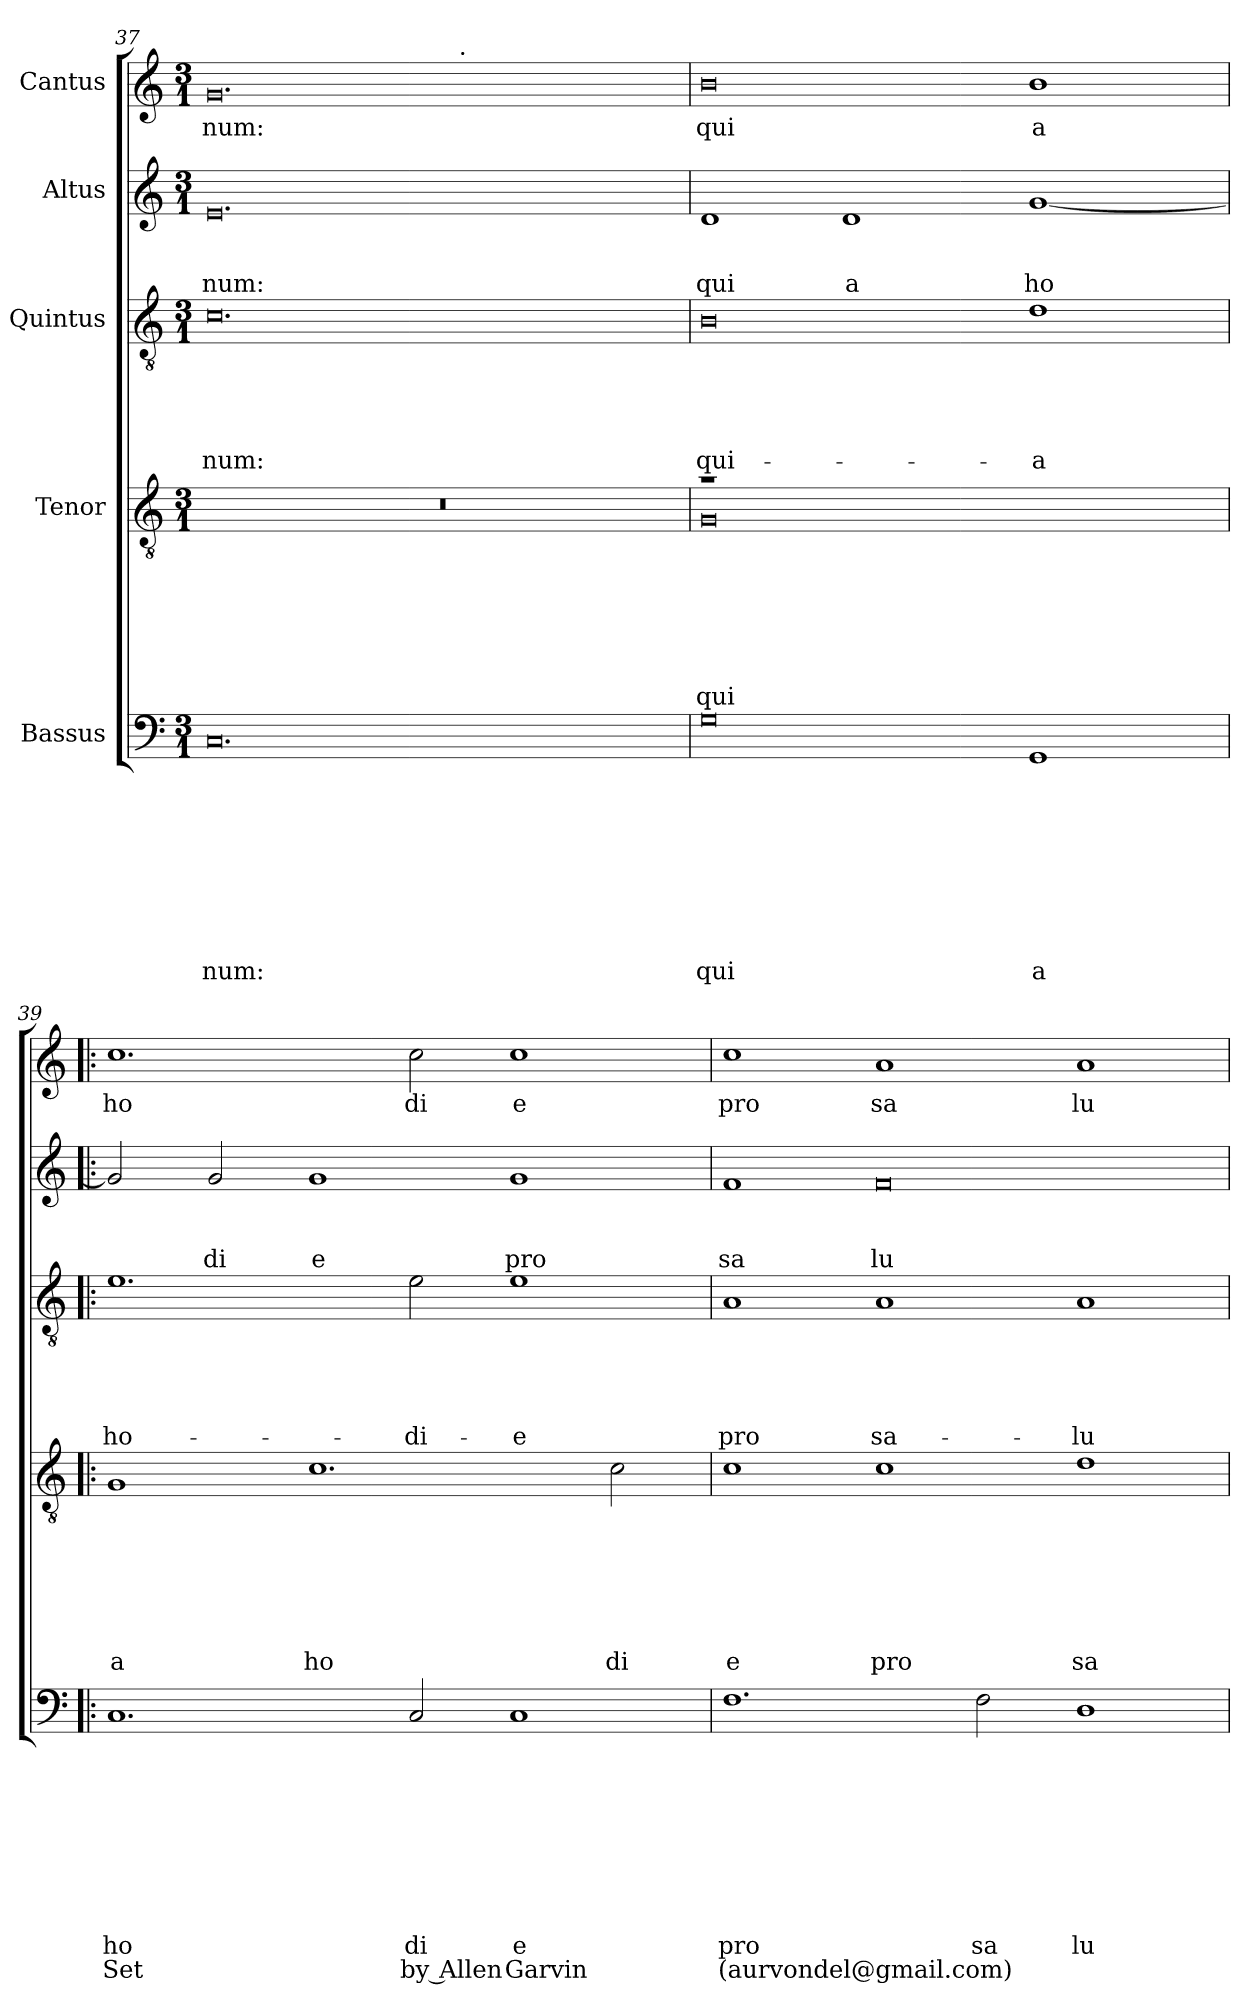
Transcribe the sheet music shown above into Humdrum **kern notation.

**kern	**text	**text	**text	**text	**text	**text	**text	**text	**text	**text	**kern	**text	**text	**text	**text	**text	**text	**text	**kern	**text	**text	**text	**text	**text	**kern	**text	**text	**text	**kern	**text
*part5	*part5	*part5	*part5	*part5	*part5	*part5	*part5	*part5	*part5	*part5	*part4	*part4	*part4	*part4	*part4	*part4	*part4	*part4	*part3	*part3	*part3	*part3	*part3	*part3	*part2	*part2	*part2	*part2	*part1	*part1
*staff5	*staff5	*staff5	*staff5	*staff5	*staff5	*staff5	*staff5	*staff5	*staff5	*staff5	*staff4	*staff4	*staff4	*staff4	*staff4	*staff4	*staff4	*staff4	*staff3	*staff3	*staff3	*staff3	*staff3	*staff3	*staff2	*staff2	*staff2	*staff2	*staff1	*staff1
*I"Bassus	*	*	*	*	*	*	*	*	*	*	*I"Tenor	*	*	*	*	*	*	*	*I"Quintus	*	*	*	*	*	*I"Altus	*	*	*	*I"Cantus	*
!!LO:LB:g=z
*clefF4	*	*	*	*	*	*	*	*	*	*	*clefGv2	*	*	*	*	*	*	*	*clefGv2	*	*	*	*	*	*clefG2	*	*	*	*clefG2	*
*k[]	*	*	*	*	*	*	*	*	*	*	*k[]	*	*	*	*	*	*	*	*k[]	*	*	*	*	*	*k[]	*	*	*	*k[]	*
*C:	*	*	*	*	*	*	*	*	*	*	*C:	*	*	*	*	*	*	*	*C:	*	*	*	*	*	*C:	*	*	*	*C:	*
*M3/1	*	*	*	*	*	*	*	*	*	*	*M3/1	*	*	*	*	*	*	*	*M3/1	*	*	*	*	*	*M3/1	*	*	*	*M3/1	*
=37	=37	=37	=37	=37	=37	=37	=37	=37	=37	=37	=37	=37	=37	=37	=37	=37	=37	=37	=37	=37	=37	=37	=37	=37	=37	=37	=37	=37	=37	=37
!	!	!	!	!	!	!	!	!	!LO:LY:b	!	!	!	!	!	!	!	!	!	!	!	!	!	!	!LO:LY:b	!	!	!	!LO:LY:b	!	!LO:LY:b
*	*	*	*	*	*	*	*	*	*	*	*	*	*	*	*	*	*	*	*	*	*	*	*	*	*	*	*	*	*^	*
0.C	.	.	.	.	.	.	.	.	-num:	.	0.r	.	.	.	.	.	.	.	0.c	.	.	.	.	num:	0.e	.	.	-num:	0.g	1ryy	num:
.	.	.	.	.	.	.	.	.	.	.	.	.	.	.	.	.	.	.	.	.	.	.	.	.	.	.	.	.	.	2ryy	.
.	.	.	.	.	.	.	.	.	.	.	.	.	.	.	.	.	.	.	.	.	.	.	.	.	.	.	.	.	.	32ryy	.
!	!	!	!	!	!	!	!	!	!	!	!	!	!	!	!	!	!	!	!	!	!	!	!	!	!	!	!	!	!	!LO:TX:a:t=.	!
.	.	.	.	.	.	.	.	.	.	.	.	.	.	.	.	.	.	.	.	.	.	.	.	.	.	.	.	.	.	1ryy	.
.	.	.	.	.	.	.	.	.	.	.	.	.	.	.	.	.	.	.	.	.	.	.	.	.	.	.	.	.	.	4...ryy	.
=38	=38	=38	=38	=38	=38	=38	=38	=38	=38	=38	=38	=38	=38	=38	=38	=38	=38	=38	=38	=38	=38	=38	=38	=38	=38	=38	=38	=38	=38	=38	=38
!	!	!	!	!	!	!	!	!	!LO:LY:b	!	!	!	!	!	!	!	!	!LO:LY:b	!	!	!	!	!	!LO:LY:b	!	!	!	!LO:LY:b	!	!	!LO:LY:b
*	*	*	*	*	*	*	*	*	*	*	*^	*	*	*	*	*	*	*	*	*	*	*	*	*	*	*	*	*	*v	*v	*
0G	.	.	.	.	.	.	.	.	qui	.	1ra	0G	.	.	.	.	.	.	qui	0B	.	.	.	.	qui-	1d	.	.	qui	0b	qui
!	!	!	!	!	!	!	!	!	!	!	!	!	!	!	!	!	!	!	!	!	!	!	!	!	!	!	!	!	!LO:LY:b	!	!
.	.	.	.	.	.	.	.	.	.	.	4...ryy	.	.	.	.	.	.	.	.	.	.	.	.	.	.	1d	.	.	a	.	.
.	.	.	.	.	.	.	.	.	.	.	1ryy	.	.	.	.	.	.	.	.	.	.	.	.	.	.	.	.	.	.	.	.
!	!	!	!	!	!	!	!	!	!LO:LY:b	!	!	!	!	!	!	!	!	!	!	!	!	!	!	!	!LO:LY:b	!	!	!	!LO:LY:b	!	!LO:LY:b
1GG	.	.	.	.	.	.	.	.	a	.	.	1ryy	.	.	.	.	.	.	.	1d	.	.	.	.	-a	[<1g	.	.	ho	1b	a
.	.	.	.	.	.	.	.	.	.	.	2ryy	.	.	.	.	.	.	.	.	.	.	.	.	.	.	.	.	.	.	.	.
.	.	.	.	.	.	.	.	.	.	.	32ryy	.	.	.	.	.	.	.	.	.	.	.	.	.	.	.	.	.	.	.	.
*	*	*	*	*	*	*	*	*	*	*	*v	*v	*	*	*	*	*	*	*	*	*	*	*	*	*	*	*	*	*	*	*
=39!|:	=39!|:	=39!|:	=39!|:	=39!|:	=39!|:	=39!|:	=39!|:	=39!|:	=39!|:	=39!|:	=39!|:	=39!|:	=39!|:	=39!|:	=39!|:	=39!|:	=39!|:	=39!|:	=39!|:	=39!|:	=39!|:	=39!|:	=39!|:	=39!|:	=39!|:	=39!|:	=39!|:	=39!|:	=39!|:	=39!|:
!	!	!	!	!	!	!	!	!	!LO:LY:b	!LO:LY:b	!	!	!	!	!	!	!	!LO:LY:b	!	!	!	!	!	!LO:LY:b	!	!	!	!	!	!LO:LY:b
1.C	.	.	.	.	.	.	.	.	ho	Set	1G	.	.	.	.	.	.	a	1.e	.	.	.	.	ho-	2g/]	.	.	.	1.cc	ho
!	!	!	!	!	!	!	!	!	!	!	!	!	!	!	!	!	!	!	!	!	!	!	!	!	!	!	!	!LO:LY:b	!	!
.	.	.	.	.	.	.	.	.	.	.	.	.	.	.	.	.	.	.	.	.	.	.	.	.	2g/	.	.	di	.	.
!	!	!	!	!	!	!	!	!	!	!	!	!	!	!	!	!	!	!LO:LY:b	!	!	!	!	!	!	!	!	!	!LO:LY:b	!	!
.	.	.	.	.	.	.	.	.	.	.	1.c	.	.	.	.	.	.	ho	.	.	.	.	.	.	1g	.	.	e	.	.
!	!	!	!	!	!	!	!	!	!LO:LY:b	!LO:LY:b	!	!	!	!	!	!	!	!	!	!	!	!	!	!LO:LY:b	!	!	!	!	!	!LO:LY:b
2C/	.	.	.	.	.	.	.	.	di	by Allen	.	.	.	.	.	.	.	.	2e\	.	.	.	.	-di-	.	.	.	.	2cc\	di
!	!	!	!	!	!	!	!	!	!LO:LY:b	!LO:LY:b	!	!	!	!	!	!	!	!	!	!	!	!	!	!LO:LY:b	!	!	!	!LO:LY:b	!	!LO:LY:b
1C	.	.	.	.	.	.	.	.	e	Garvin	.	.	.	.	.	.	.	.	1e	.	.	.	.	-e	1g	.	.	pro	1cc	e
!	!	!	!	!	!	!	!	!	!	!	!	!	!	!	!	!	!	!LO:LY:b	!	!	!	!	!	!	!	!	!	!	!	!
.	.	.	.	.	.	.	.	.	.	.	2c\	.	.	.	.	.	.	di	.	.	.	.	.	.	.	.	.	.	.	.
=40	=40	=40	=40	=40	=40	=40	=40	=40	=40	=40	=40	=40	=40	=40	=40	=40	=40	=40	=40	=40	=40	=40	=40	=40	=40	=40	=40	=40	=40	=40
!	!	!	!	!	!	!	!	!	!LO:LY:b	!LO:LY:b	!	!	!	!	!	!	!	!LO:LY:b	!	!	!	!	!	!LO:LY:b	!	!	!	!LO:LY:b	!	!LO:LY:b
1.F	.	.	.	.	.	.	.	.	pro	(aurvondel@gmail.com)	1c	.	.	.	.	.	.	e	1A	.	.	.	.	pro	1f	.	.	sa	1cc	pro
!	!	!	!	!	!	!	!	!	!	!	!	!	!	!	!	!	!	!LO:LY:b	!	!	!	!	!	!LO:LY:b	!	!	!	!LO:LY:b	!	!LO:LY:b
.	.	.	.	.	.	.	.	.	.	.	1c	.	.	.	.	.	.	pro	1A	.	.	.	.	sa-	0f	.	.	lu	1a	sa
!	!	!	!	!	!	!	!	!	!LO:LY:b	!	!	!	!	!	!	!	!	!	!	!	!	!	!	!	!	!	!	!	!	!
2F\	.	.	.	.	.	.	.	.	sa	.	.	.	.	.	.	.	.	.	.	.	.	.	.	.	.	.	.	.	.	.
!	!	!	!	!	!	!	!	!	!LO:LY:b	!	!	!	!	!	!	!	!	!LO:LY:b	!	!	!	!	!	!LO:LY:b	!	!	!	!	!	!LO:LY:b
1D	.	.	.	.	.	.	.	.	lu	.	1d	.	.	.	.	.	.	sa	1A	.	.	.	.	-lu-	.	.	.	.	1a	lu
=	=	=	=	=	=	=	=	=	=	=	=	=	=	=	=	=	=	=	=	=	=	=	=	=	=	=	=	=	=	=
*-	*-	*-	*-	*-	*-	*-	*-	*-	*-	*-	*-	*-	*-	*-	*-	*-	*-	*-	*-	*-	*-	*-	*-	*-	*-	*-	*-	*-	*-	*-
